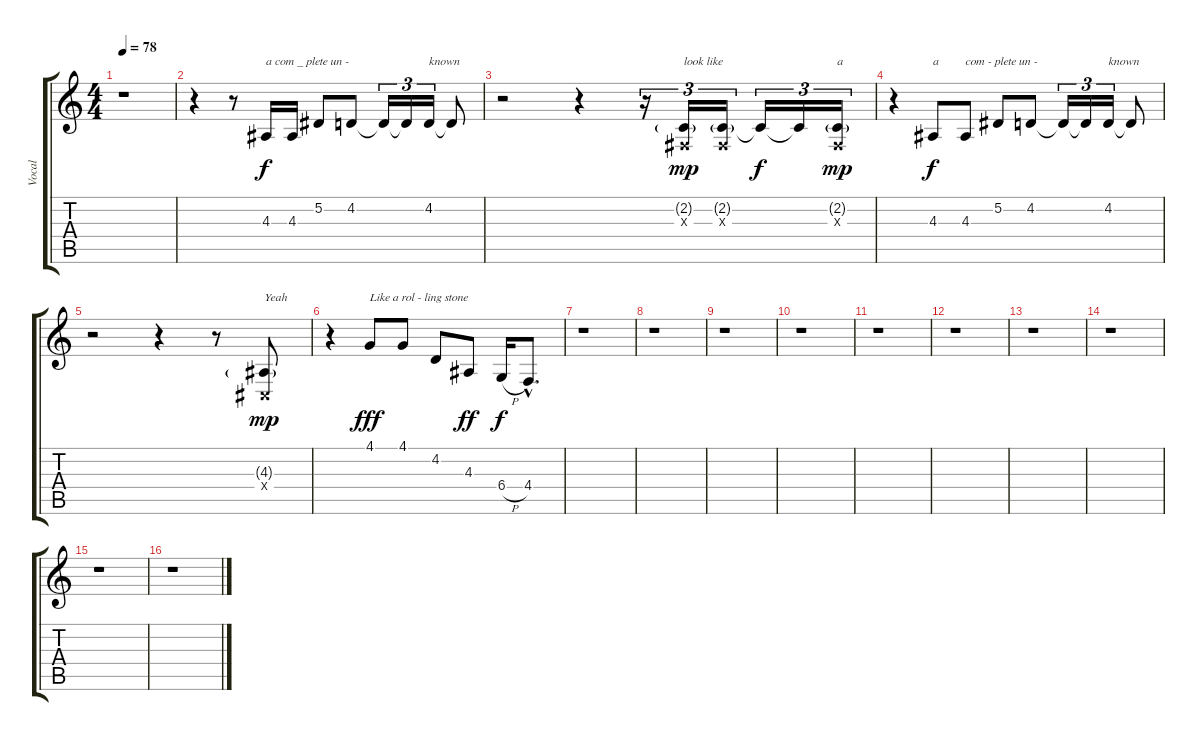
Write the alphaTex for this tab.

\track ("Vocal" "Vocal") {instrument flute}
\staff {score tabs}
\tuning (Eb4 Bb3 Gb3 Db3 Ab2 Eb2) {hide}
\ts (4 4)
\tempo 78
\clef g2
\ks c
r.1{dy f} |
r.4 r.8 4.3.16{txt "a com _ plete un -"} 4.3.16 5.2.8 4.2.8 4.2{t}.16{tu (3 2)} 4.2{t}.16{tu (3 2)} 4.2.16{tu (3 2) txt "known"} 4.2{t}.8 |
r.2 r.4 r.16{tu (3 2)} (2.2{g} 0.3{x}).16{tu (3 2) txt "look like" dy mp} (2.2{g} 0.3{x}).16{tu (3 2)} 2.2{t}.16{tu (3 2) dy f} 2.2{t}.16{tu (3 2)} (2.2{g} 0.3{x}).16{tu (3 2) txt "a" dy mp} |
r.4 4.3.8{txt "a" dy f} 4.3.8{txt "com - plete un -"} 5.2.8 4.2.8 4.2{t}.16{tu (3 2)} 4.2{t}.16{tu (3 2)} 4.2.16{tu (3 2) txt "known"} 4.2{t}.8 |
r.2 r.4 r.8 (4.3{g} 0.4{x}).8{txt "Yeah" dy mp} |
r.4 4.1.8{txt "Like a rol - ling stone" dy fff} 4.1.8 4.2.8 4.3.8{dy ff} 6.4{h}.16{dy f} 4.4{hac}.8{d} |
r.1 |
r.1 |
r.1 |
r.1 |
r.1 |
r.1 |
r.1 |
r.1 |
r.1 |
r.1
